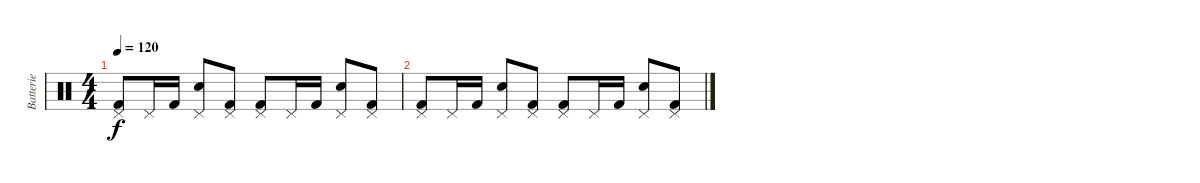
\track ("Batterie" "Batterie") {instrument percussion}
\staff {score}
\articulation defaults
\ts (4 4)
\tempo 120
\clef neutral
\ks c
("Pedal Hi-Hat (hit)" "Kick (hit) 2").8{dy f volume 0} "Pedal Hi-Hat (hit)".16 "Kick (hit) 2".16 ("Pedal Hi-Hat (hit)" "Snare (hit) 2").8 ("Pedal Hi-Hat (hit)" "Kick (hit) 2").8 ("Pedal Hi-Hat (hit)" "Kick (hit) 2").8 "Pedal Hi-Hat (hit)".16 "Kick (hit) 2".16 ("Pedal Hi-Hat (hit)" "Snare (hit) 2").8 ("Pedal Hi-Hat (hit)" "Kick (hit) 2").8 |
("Pedal Hi-Hat (hit)" "Kick (hit) 2").8 "Pedal Hi-Hat (hit)".16 "Kick (hit) 2".16 ("Pedal Hi-Hat (hit)" "Snare (hit) 2").8 ("Pedal Hi-Hat (hit)" "Kick (hit) 2").8 ("Pedal Hi-Hat (hit)" "Kick (hit) 2").8 "Pedal Hi-Hat (hit)".16 "Kick (hit) 2".16 ("Pedal Hi-Hat (hit)" "Snare (hit) 2").8 ("Pedal Hi-Hat (hit)" "Kick (hit) 2").8
